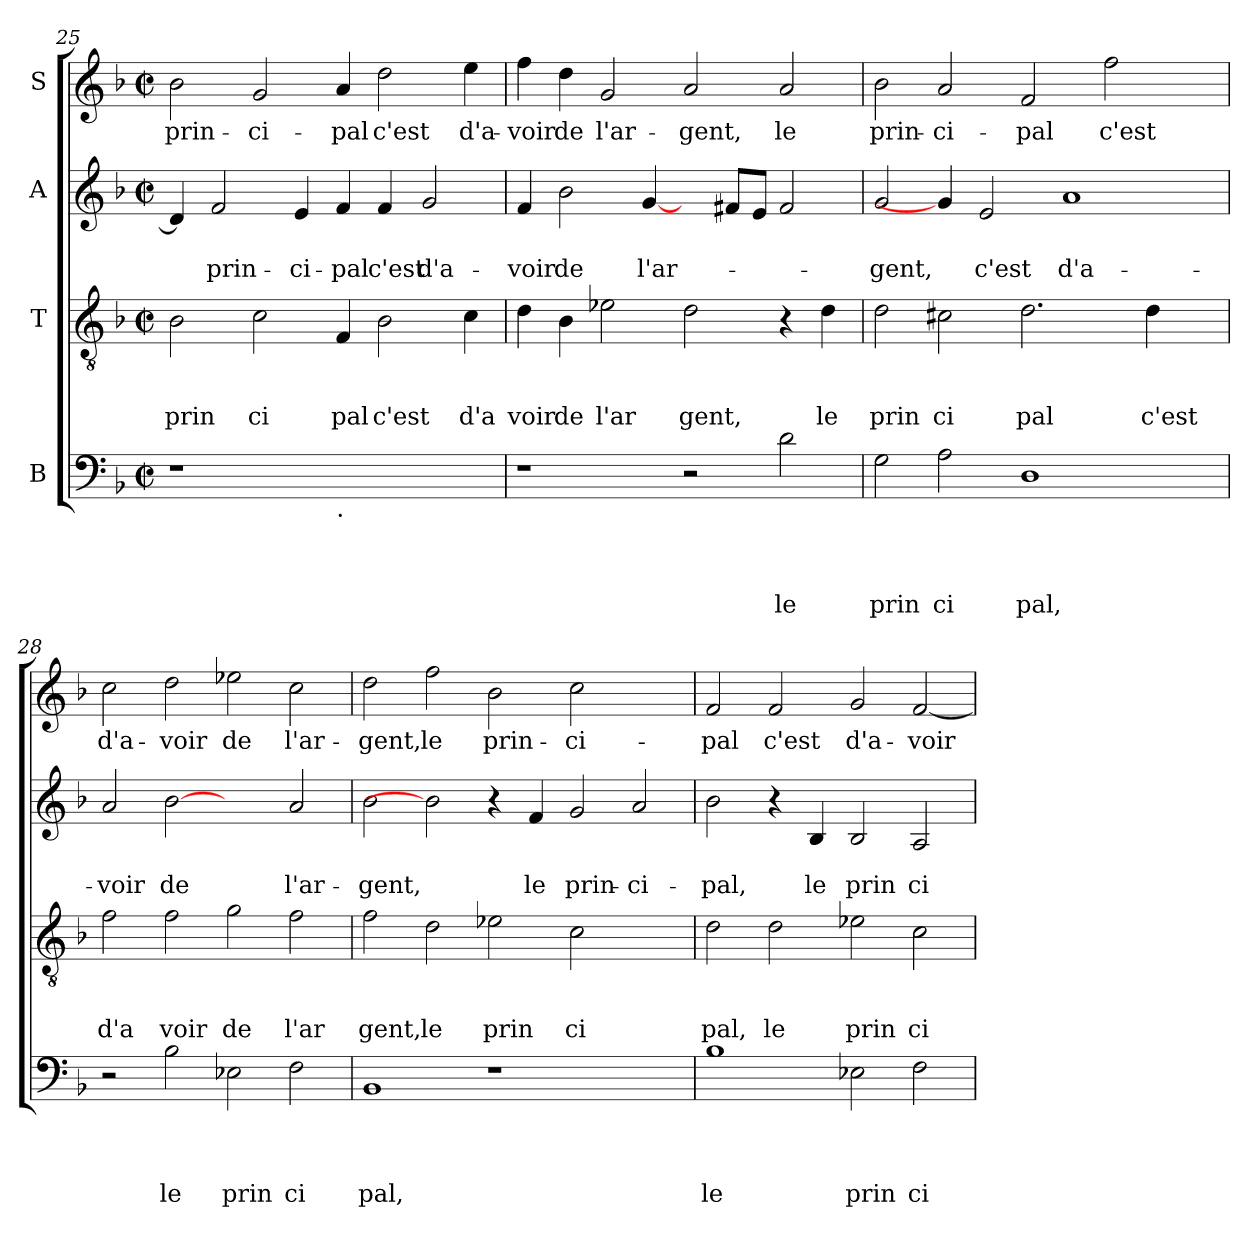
**kern	**text	**text	**text	**text	**kern	**text	**text	**text	**kern	**text	**text	**kern	**text
*part4	*part4	*part4	*part4	*part4	*part3	*part3	*part3	*part3	*part2	*part2	*part2	*part1	*part1
*staff4	*staff4	*staff4	*staff4	*staff4	*staff3	*staff3	*staff3	*staff3	*staff2	*staff2	*staff2	*staff1	*staff1
*I"B	*	*	*	*	*I"T	*	*	*	*I"A	*	*	*I"S	*
!!LO:LB:g=z
*clefF4	*	*	*	*	*clefGv2	*	*	*	*clefG2	*	*	*clefG2	*
*k[b-]	*	*	*	*	*k[b-]	*	*	*	*k[b-]	*	*	*k[b-]	*
*F:	*	*	*	*	*F:	*	*	*	*F:	*	*	*F:	*
*M2/2	*	*	*	*	*M2/2	*	*	*	*M2/2	*	*	*M2/2	*
*met(c|)	*	*	*	*	*met(c|)	*	*	*	*met(c|)	*	*	*met(c|)	*
=25	=25	=25	=25	=25	=25	=25	=25	=25	=25	=25	=25	=25	=25
!	!	!	!	!	!	!	!	!LO:LY:b	!	!	!	!	!LO:LY:b
1r	.	.	.	.	2B-\	.	.	prin	4d/]	.	.	2b-\	prin-
!	!	!	!	!	!	!	!	!	!	!	!LO:LY:b	!	!
.	.	.	.	.	.	.	.	.	2f/	.	prin-	.	.
!	!	!	!	!	!	!	!	!LO:LY:b	!	!	!	!	!LO:LY:b
.	.	.	.	.	2c\	.	.	ci	.	.	.	2g/	-ci-
!	!	!	!	!	!	!	!	!	!	!	!LO:LY:b	!	!
.	.	.	.	.	.	.	.	.	4e/	.	-ci-	.	.
!LO:TX:b:t=.	!	!	!	!	!	!	!	!	!	!	!	!	!
!	!	!	!	!	!	!	!	!LO:LY:b	!	!	!LO:LY:b	!	!LO:LY:b
1ryy	.	.	.	.	4F/	.	.	pal	4f/	.	-pal	4a/	-pal
!	!	!	!	!	!	!	!	!LO:LY:b	!	!	!LO:LY:b	!	!LO:LY:b
.	.	.	.	.	2B-\	.	.	c'est	4f/	.	c'est	2dd\	c'est
!	!	!	!	!	!	!	!	!	!	!	!LO:LY:b	!	!
.	.	.	.	.	.	.	.	.	2g/	.	d'a-	.	.
!	!	!	!	!	!	!	!	!LO:LY:b	!	!	!	!	!LO:LY:b
.	.	.	.	.	4c\	.	.	d'a	.	.	.	4ee\	d'a-
=26	=26	=26	=26	=26	=26	=26	=26	=26	=26	=26	=26	=26	=26
!	!	!	!	!	!	!	!	!LO:LY:b	!	!	!LO:LY:b	!	!LO:LY:b
1r	.	.	.	.	4d\	.	.	voir	4f/	.	-voir	4ff\	-voir
!	!	!	!	!	!	!	!	!LO:LY:b	!	!	!LO:LY:b	!	!LO:LY:b
.	.	.	.	.	4B-\	.	.	de	2b-\	.	de	4dd\	de
!	!	!	!	!	!	!	!	!LO:LY:b	!	!	!	!	!LO:LY:b
.	.	.	.	.	2e-\	.	.	l'ar	.	.	.	2g/	l'ar-
!	!	!	!	!	!	!	!	!	!	!	!LO:LY:b	!	!
.	.	.	.	.	.	.	.	.	[4g/	.	l'ar-	.	.
!	!	!	!	!	!	!	!	!LO:LY:b	!	!	!	!	!LO:LY:b
2r	.	.	.	.	2d\	.	.	gent,	4ryy	.	.	2a/	-gent,
.	.	.	.	.	.	.	.	.	8f#X/L	.	.	.	.
.	.	.	.	.	.	.	.	.	8e/J	.	.	.	.
!	!	!	!	!LO:LY:b	!	!	!	!	!	!	!	!	!LO:LY:b
2d\	.	.	.	le	4r	.	.	.	2f#/	.	.	2a/	le
!	!	!	!	!	!	!	!	!LO:LY:b	!	!	!	!	!
.	.	.	.	.	4d\	.	.	le	.	.	.	.	.
=27	=27	=27	=27	=27	=27	=27	=27	=27	=27	=27	=27	=27	=27
!	!	!	!	!LO:LY:b	!	!	!	!LO:LY:b	!	!	!LO:LY:b	!	!LO:LY:b
2G\	.	.	.	prin	2d\	.	.	prin	2g/	.	-gent,	2b-\	prin-
!	!	!	!	!LO:LY:b	!	!	!	!LO:LY:b	!	!	!	!	!LO:LY:b
2A\	.	.	.	ci	2c#X\	.	.	ci	4g/]	.	.	2a/	-ci-
!	!	!	!	!	!	!	!	!	!	!	!LO:LY:b	!	!
.	.	.	.	.	.	.	.	.	2e/	.	c'est	.	.
!	!	!	!	!LO:LY:b	!	!	!	!LO:LY:b	!	!	!	!	!LO:LY:b
1D	.	.	.	pal,	2.d\	.	.	pal	.	.	.	2f/	-pal
!	!	!	!	!	!	!	!	!	!	!	!LO:LY:b	!	!
.	.	.	.	.	.	.	.	.	1a	.	d'a-	.	.
!	!	!	!	!	!	!	!	!	!	!	!	!	!LO:LY:b
.	.	.	.	.	.	.	.	.	.	.	.	2ff\	c'est
!	!	!	!	!	!	!	!	!LO:LY:b	!	!	!	!	!
.	.	.	.	.	4d\	.	.	c'est	.	.	.	.	.
4ryy	.	.	.	.	4ryy	.	.	.	.	.	.	4ryy	.
=28	=28	=28	=28	=28	=28	=28	=28	=28	=28	=28	=28	=28	=28
!	!	!	!	!	!	!	!	!LO:LY:b	!	!	!LO:LY:b	!	!LO:LY:b
2r	.	.	.	.	2f\	.	.	d'a	2a/	.	-voir	2cc\	d'a-
!	!	!	!	!LO:LY:b	!	!	!	!LO:LY:b	!	!	!LO:LY:b	!	!LO:LY:b
2B-\	.	.	.	le	2f\	.	.	voir	[2b-	.	de	2dd\	-voir
!	!	!	!	!LO:LY:b	!	!	!	!LO:LY:b	!	!	!	!	!LO:LY:b
2E-X\	.	.	.	prin	2g\	.	.	de	2ryy	.	.	2ee-X\	de
!	!	!	!	!LO:LY:b	!	!	!	!LO:LY:b	!	!	!LO:LY:b	!	!LO:LY:b
2F\	.	.	.	ci	2f\	.	.	l'ar	2a/	.	l'ar-	2cc\	l'ar-
=29	=29	=29	=29	=29	=29	=29	=29	=29	=29	=29	=29	=29	=29
!	!	!	!	!LO:LY:b	!	!	!	!LO:LY:b	!	!	!LO:LY:b	!	!LO:LY:b
1BB-	.	.	.	pal,	2f\	.	.	gent,	2b-\	.	-gent,	2dd\	-gent,
!	!	!	!	!	!	!	!	!LO:LY:b	!	!	!	!	!LO:LY:b
.	.	.	.	.	2d\	.	.	le	2b-]	.	.	2ff\	le
!	!	!	!	!	!	!	!	!LO:LY:b	!	!	!	!	!LO:LY:b
1r	.	.	.	.	2e-X\	.	.	prin	4r	.	.	2b-\	prin-
!	!	!	!	!	!	!	!	!	!	!	!LO:LY:b	!	!
.	.	.	.	.	.	.	.	.	4f/	.	le	.	.
!	!	!	!	!	!	!	!	!LO:LY:b	!	!	!LO:LY:b	!	!LO:LY:b
.	.	.	.	.	2c\	.	.	ci	2g/	.	prin-	2cc\	-ci-
!	!	!	!	!	!	!	!	!	!	!	!LO:LY:b	!	!
2ryy	.	.	.	.	2ryy	.	.	.	2a/	.	-ci-	2ryy	.
!!LO:LB:g=z
=30	=30	=30	=30	=30	=30	=30	=30	=30	=30	=30	=30	=30	=30
!	!	!	!	!LO:LY:b	!	!	!	!LO:LY:b	!	!	!LO:LY:b	!	!LO:LY:b
1B-	.	.	.	le	2d\	.	.	pal,	2b-\	.	-pal,	2f/	-pal
!	!	!	!	!	!	!	!	!LO:LY:b	!	!	!	!	!LO:LY:b
.	.	.	.	.	2d\	.	.	le	4r	.	.	2f/	c'est
!	!	!	!	!	!	!	!	!	!	!	!LO:LY:b	!	!
.	.	.	.	.	.	.	.	.	4B-/	.	le	.	.
!	!	!	!	!LO:LY:b	!	!	!	!LO:LY:b	!	!	!LO:LY:b	!	!LO:LY:b
2E-X\	.	.	.	prin	2e-X\	.	.	prin	2B-/	.	prin	2g/	d'a-
!	!	!	!	!LO:LY:b	!	!	!	!LO:LY:b	!	!	!LO:LY:b	!	!LO:LY:b
2F\	.	.	.	ci	2c\	.	.	ci	2A/	.	ci	[<2f/	-voir
=	=	=	=	=	=	=	=	=	=	=	=	=	=
*-	*-	*-	*-	*-	*-	*-	*-	*-	*-	*-	*-	*-	*-
